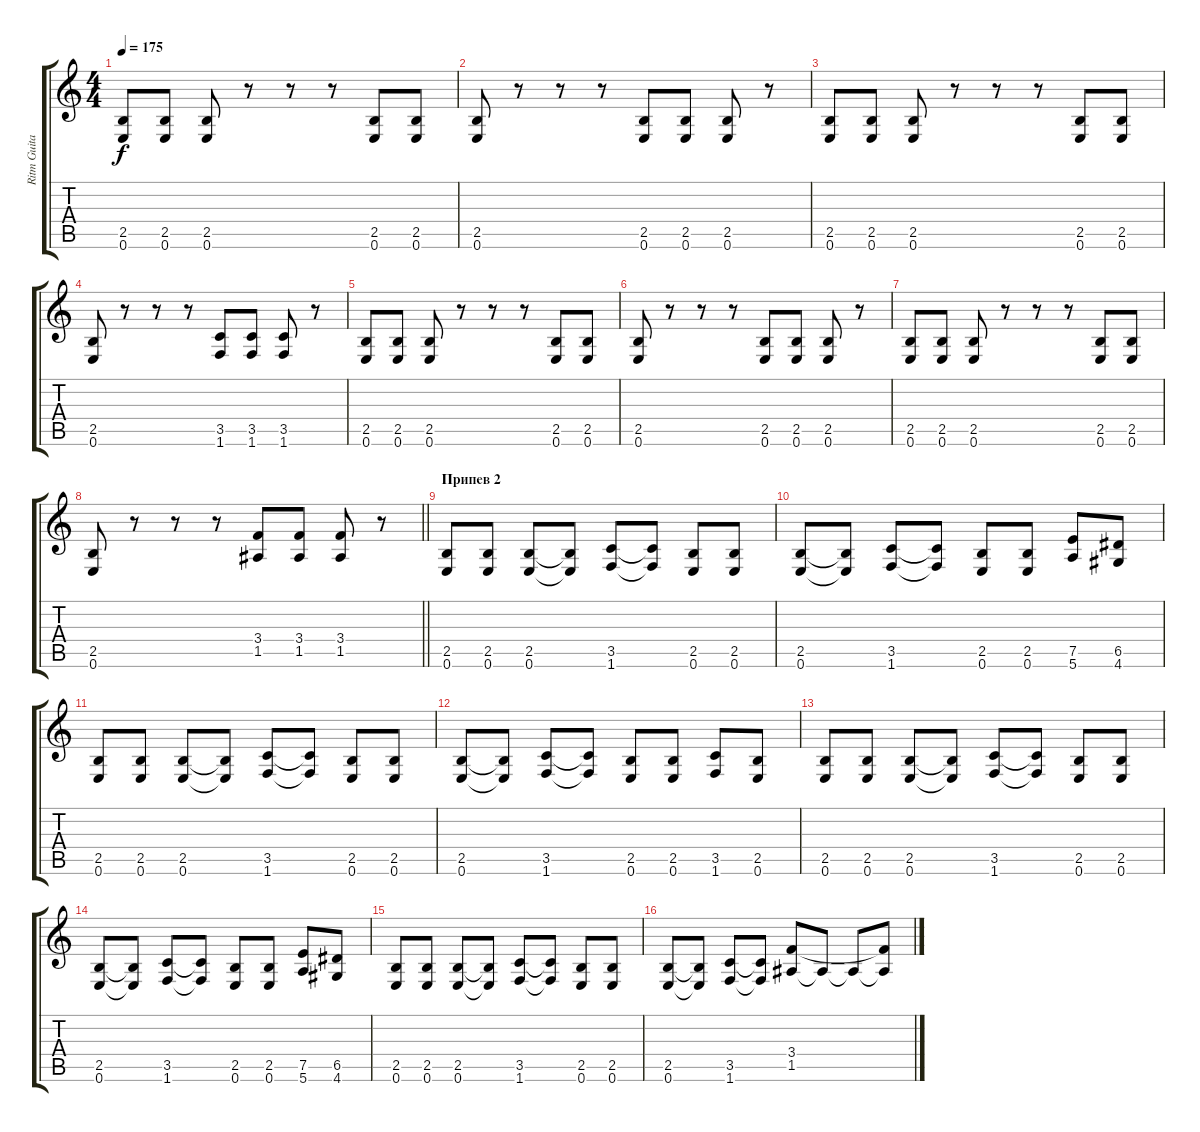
\track ("Ritm Guitar (Serg)" "Ritm Guita") {instrument distortionguitar}
\staff {score tabs}
\tuning (E4 B3 G3 D3 A2 E2) {hide}
\ts (4 4)
\tempo 175
\clef g2
\ks c
(2.5 0.6).8{dy f} (2.5 0.6).8 (2.5 0.6).8 r.8 r.8 r.8 (2.5 0.6).8 (2.5 0.6).8 |
(2.5 0.6).8 r.8 r.8 r.8 (2.5 0.6).8 (2.5 0.6).8 (2.5 0.6).8 r.8 |
(2.5 0.6).8 (2.5 0.6).8 (2.5 0.6).8 r.8 r.8 r.8 (2.5 0.6).8 (2.5 0.6).8 |
(2.5 0.6).8 r.8 r.8 r.8 (3.5 1.6).8 (3.5 1.6).8 (3.5 1.6).8 r.8 |
(2.5 0.6).8 (2.5 0.6).8 (2.5 0.6).8 r.8 r.8 r.8 (2.5 0.6).8 (2.5 0.6).8 |
(2.5 0.6).8 r.8 r.8 r.8 (2.5 0.6).8 (2.5 0.6).8 (2.5 0.6).8 r.8 |
(2.5 0.6).8 (2.5 0.6).8 (2.5 0.6).8 r.8 r.8 r.8 (2.5 0.6).8 (2.5 0.6).8 |
\barLineRight lightlight
(2.5 0.6).8 r.8 r.8 r.8 (3.4 1.5).8 (3.4 1.5).8 (3.4 1.5).8 r.8 |
\section ("" "Припев 2")
(2.5 0.6).8 (2.5 0.6).8 (2.5 0.6).8 (2.5{t} 0.6{t}).8 (3.5 1.6).8 (3.5{t} 1.6{t}).8 (2.5 0.6).8 (2.5 0.6).8 |
(2.5 0.6).8 (2.5{t} 0.6{t}).8 (3.5 1.6).8 (3.5{t} 1.6{t}).8 (2.5 0.6).8 (2.5 0.6).8 (7.5 5.6).8 (6.5 4.6).8 |
(2.5 0.6).8 (2.5 0.6).8 (2.5 0.6).8 (2.5{t} 0.6{t}).8 (3.5 1.6).8 (3.5{t} 1.6{t}).8 (2.5 0.6).8 (2.5 0.6).8 |
(2.5 0.6).8 (2.5{t} 0.6{t}).8 (3.5 1.6).8 (3.5{t} 1.6{t}).8 (2.5 0.6).8 (2.5 0.6).8 (3.5 1.6).8 (2.5 0.6).8 |
(2.5 0.6).8 (2.5 0.6).8 (2.5 0.6).8 (2.5{t} 0.6{t}).8 (3.5 1.6).8 (3.5{t} 1.6{t}).8 (2.5 0.6).8 (2.5 0.6).8 |
(2.5 0.6).8 (2.5{t} 0.6{t}).8 (3.5 1.6).8 (3.5{t} 1.6{t}).8 (2.5 0.6).8 (2.5 0.6).8 (7.5 5.6).8 (6.5 4.6).8 |
(2.5 0.6).8 (2.5 0.6).8 (2.5 0.6).8 (2.5{t} 0.6{t}).8 (3.5 1.6).8 (3.5{t} 1.6{t}).8 (2.5 0.6).8 (2.5 0.6).8 |
(2.5 0.6).8 (2.5{t} 0.6{t}).8 (3.5 1.6).8 (3.5{t} 1.6{t}).8 (3.4 1.5).8 1.5{t}.8 1.5{t}.8 (3.4{t} 1.5{t}).8
